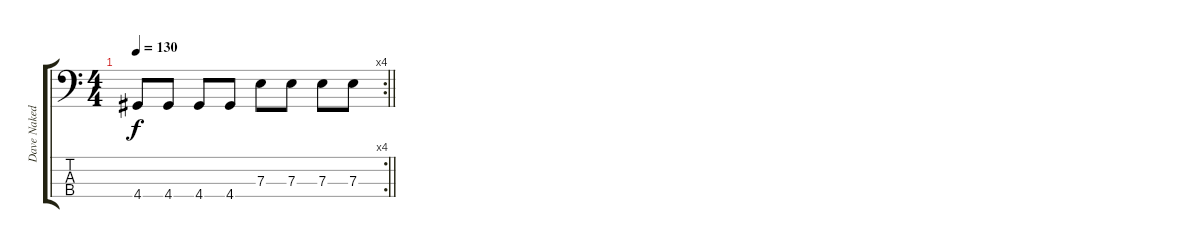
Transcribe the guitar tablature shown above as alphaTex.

\track ("Dave Naked-Bass" "Dave Naked") {instrument electricbassfinger}
\staff {score tabs}
\tuning (G2 D2 A1 E1) {hide}
\rc 4
\ts (4 4)
\tempo 130
\clef f4
\barLineRight lightlight
\ks c
4.4.8{dy f} 4.4.8 4.4.8 4.4.8 7.3.8 7.3.8 7.3.8 7.3.8
